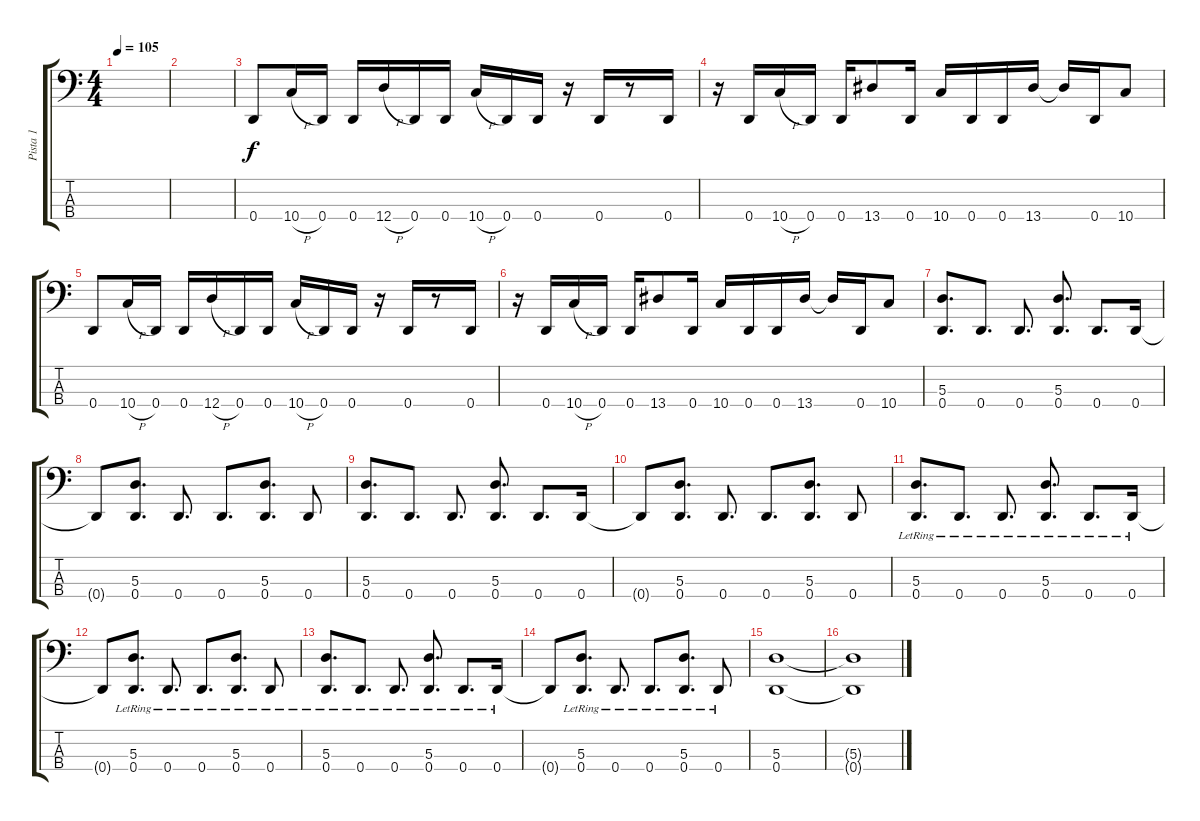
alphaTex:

\track ("Pista 1" "Pista 1") {instrument electricbasspick}
\staff {score tabs}
\tuning (G2 D2 A1 D1) {hide}
\ts (4 4)
\tempo 105
\clef f4
\ks c
|
|
0.4.8 10.4{h}.16 0.4.16 0.4.16 12.4{h}.16 0.4.16 0.4.16 10.4{h}.16 0.4.16 0.4.16 r.16 0.4.16 r.8 0.4.16 |
r.16 0.4.16 10.4{h}.16 0.4.16 0.4.16 13.4.8 0.4.16 10.4.16 0.4.16 0.4.16 13.4.16 13.4{t}.16 0.4.16 10.4.8 |
0.4.8 10.4{h}.16 0.4.16 0.4.16 12.4{h}.16 0.4.16 0.4.16 10.4{h}.16 0.4.16 0.4.16 r.16 0.4.16 r.8 0.4.16 |
r.16 0.4.16 10.4{h}.16 0.4.16 0.4.16 13.4.8 0.4.16 10.4.16 0.4.16 0.4.16 13.4.16 13.4{t}.16 0.4.16 10.4.8 |
(5.3 0.4).8{d} 0.4.8{d} 0.4.8{d} (5.3 0.4).8{d} 0.4.8{d} 0.4.16 |
0.4{t}.8 (5.3 0.4).8{d} 0.4.8{d} 0.4.8{d} (5.3 0.4).8{d} 0.4.8 |
(5.3 0.4).8{d} 0.4.8{d} 0.4.8{d} (5.3 0.4).8{d} 0.4.8{d} 0.4.16 |
0.4{t}.8 (5.3 0.4).8{d} 0.4.8{d} 0.4.8{d} (5.3 0.4).8{d} 0.4.8 |
(5.3{lr} 0.4{lr}).8{d} 0.4{lr}.8{d} 0.4{lr}.8{d} (5.3{lr} 0.4{lr}).8{d} 0.4{lr}.8{d} 0.4{lr}.16 |
0.4{t}.8 (5.3{lr} 0.4{lr}).8{d} 0.4{lr}.8{d} 0.4{lr}.8{d} (5.3{lr} 0.4{lr}).8{d} 0.4{lr}.8 |
(5.3{lr} 0.4{lr}).8{d} 0.4{lr}.8{d} 0.4{lr}.8{d} (5.3{lr} 0.4{lr}).8{d} 0.4{lr}.8{d} 0.4{lr}.16 |
0.4{t}.8 (5.3{lr} 0.4{lr}).8{d} 0.4{lr}.8{d} 0.4{lr}.8{d} (5.3{lr} 0.4{lr}).8{d} 0.4{lr}.8 |
(5.3 0.4).1 |
(5.3{t} 0.4{t}).1
